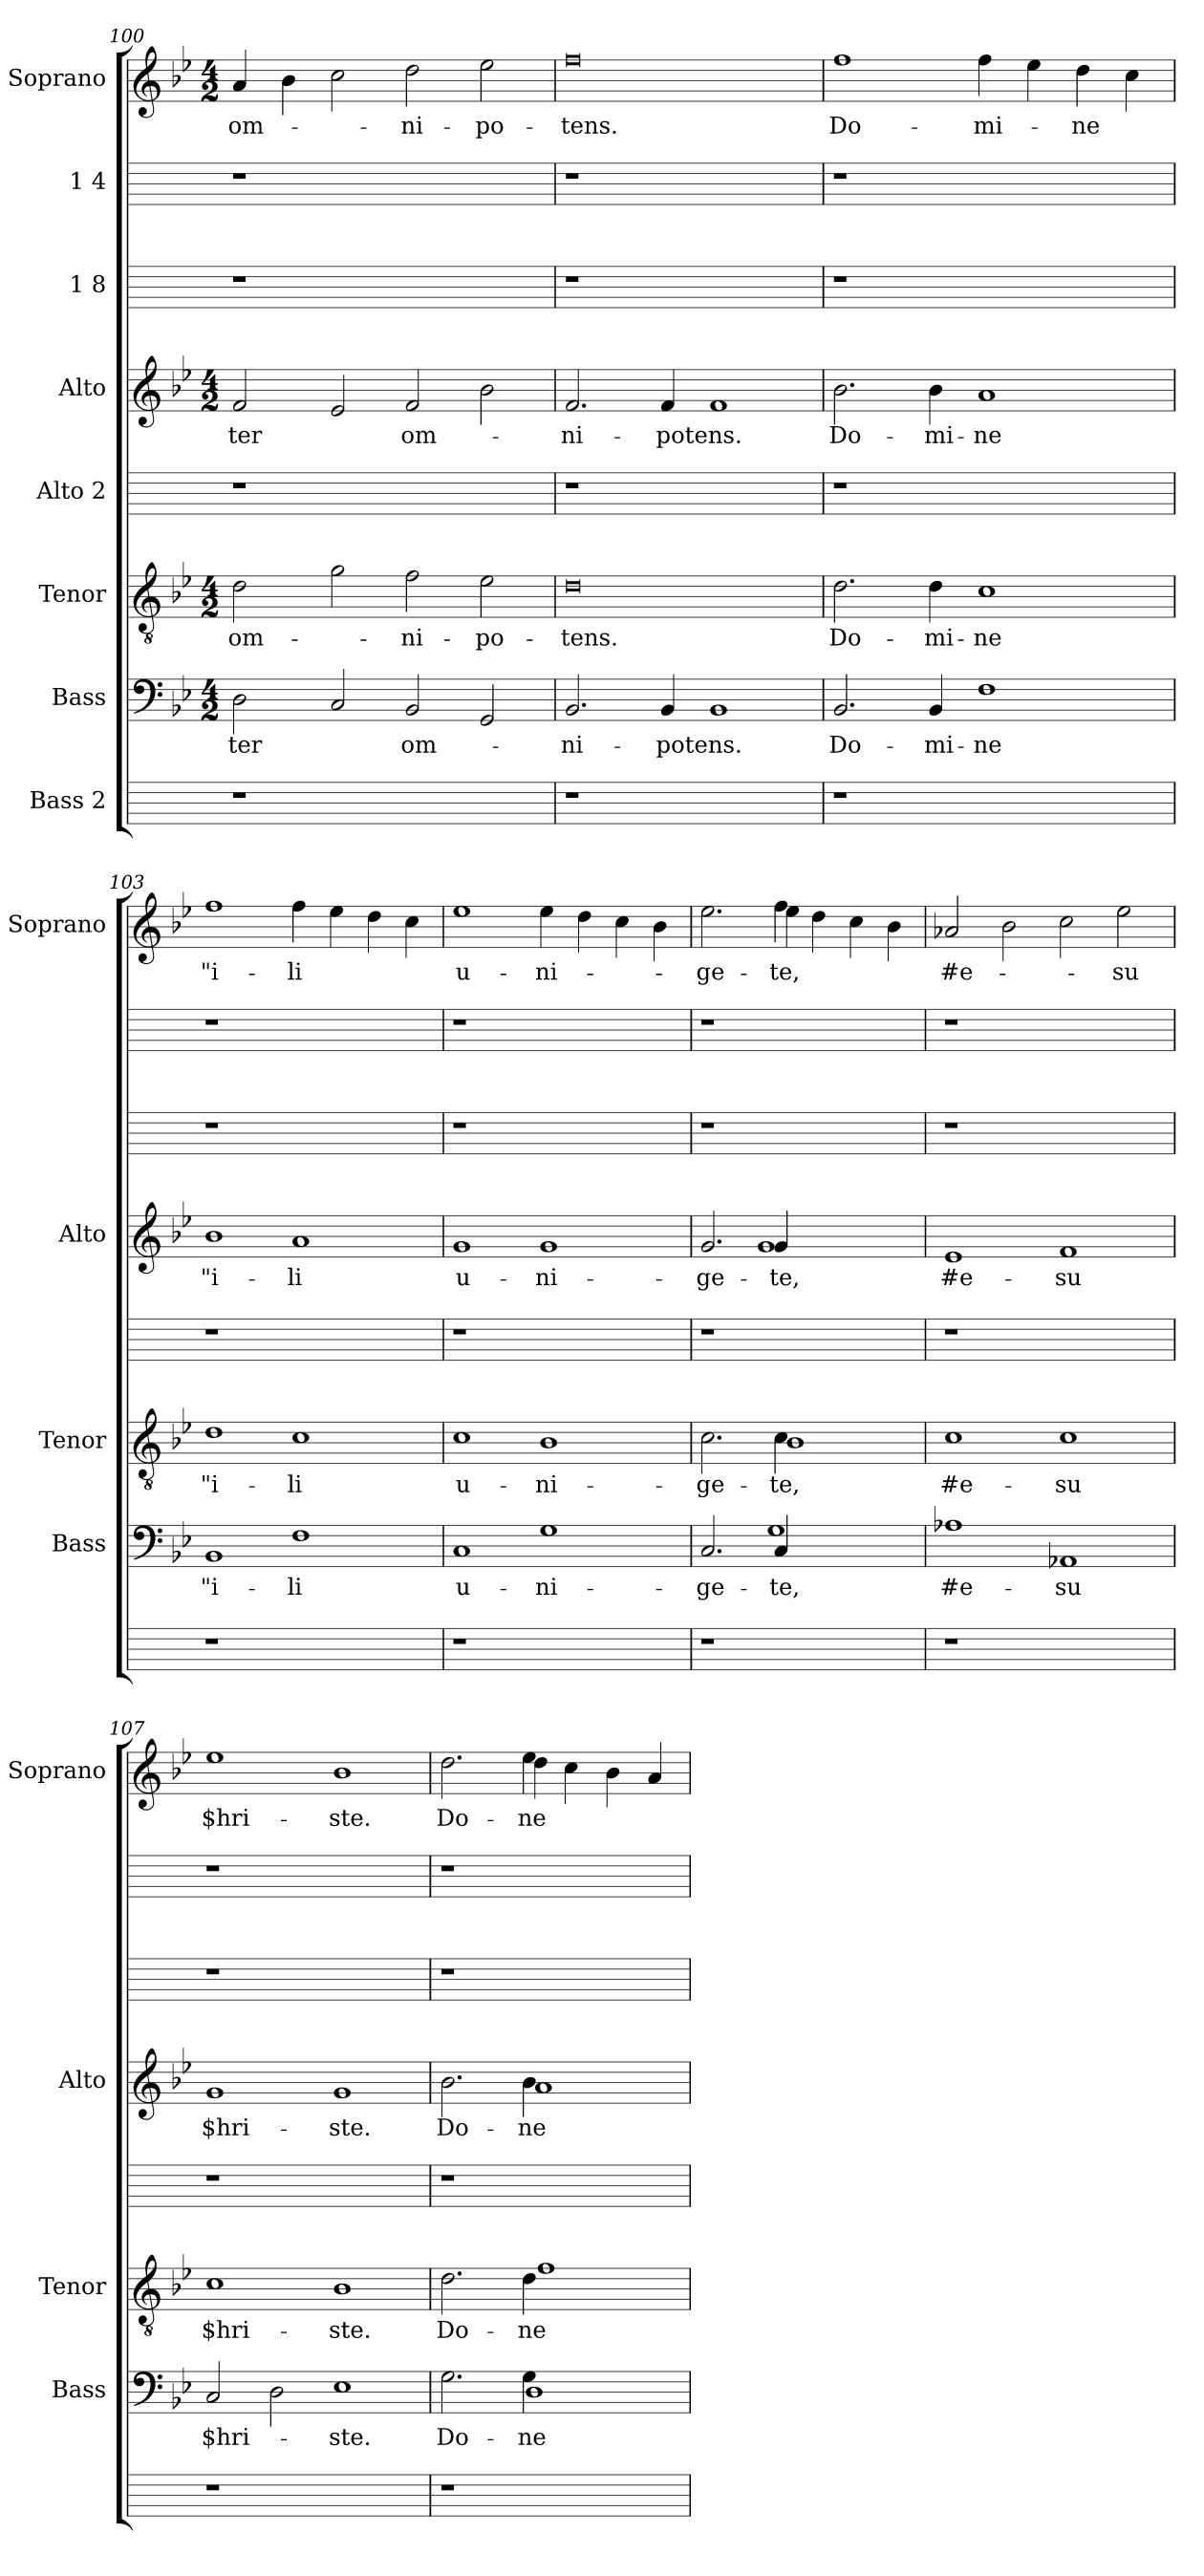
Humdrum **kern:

**kern	**kern	**text	**kern	**text	**kern	**kern	**text	**kern	**kern	**kern	**text
*part8	*part7	*part7	*part6	*part6	*part5	*part4	*part4	*part3	*part2	*part1	*part1
*staff8	*staff7	*staff7	*staff6	*staff6	*staff5	*staff4	*staff4	*staff3	*staff2	*staff1	*staff1
*I"Bass 2	*I"Bass	*	*I"Tenor	*	*I"Alto 2	*I"Alto	*	*I"1 8	*I"1 4	*I"Soprano	*
*	*I'Bass	*	*I'Tenor	*	*	*I'Alto	*	*	*	*I'Soprano	*
!!LO:PB:g=z
*	*clefF4	*	*clefGv2	*	*	*clefG2	*	*	*	*clefG2	*
*	*k[b-e-]	*	*k[b-e-]	*	*	*k[b-e-]	*	*	*	*k[b-e-]	*
*	*B-:	*	*B-:	*	*	*B-:	*	*	*	*B-:	*
*	*M4/2	*	*M4/2	*	*	*M4/2	*	*	*	*M4/2	*
=100	=100	=100	=100	=100	=100	=100	=100	=100	=100	=100	=100
!	!	!LO:LY:b:cj	!	!LO:LY:b:cj	!	!	!LO:LY:b:cj	!	!	!	!LO:LY:b:rj
1r	2D\	-ter	2d\	om-	1r	2f/	-ter	1r	1r	4a/	om-
.	.	.	.	.	.	.	.	.	.	4b-\	.
.	2C/	.	2g\	.	.	2e-/	.	.	.	2cc\	.
!	!	!LO:LY:b:cj	!	!LO:LY:b:cj	!	!	!LO:LY:b:cj	!	!	!	!LO:LY:b:cj
1ryy	2BB-/	om-	2f\	-ni-	1ryy	2f/	om-	1ryy	1ryy	2dd\	-ni-
!	!	!	!	!LO:LY:b:cj	!	!	!	!	!	!	!LO:LY:b:cj
.	2GG/	.	2e-\	-po-	.	2b-\	.	.	.	2ee-\	-po-
=101	=101	=101	=101	=101	=101	=101	=101	=101	=101	=101	=101
!	!	!LO:LY:b:cj	!	!LO:LY:b:cj	!	!	!LO:LY:b:cj	!	!	!	!LO:LY:b:cj
1r	2.BB-/	-ni-	0d	-tens.	1r	2.f/	-ni-	1r	1r	0ff	-tens.
!	!	!LO:LY:b	!	!	!	!	!LO:LY:b	!	!	!	!
.	4BB-/	-potens.	.	.	.	4f/	-potens.	.	.	.	.
1ryy	1BB-	.	.	.	1ryy	1f	.	1ryy	1ryy	.	.
=102	=102	=102	=102	=102	=102	=102	=102	=102	=102	=102	=102
!	!	!LO:LY:b:cj	!	!LO:LY:b:cj	!	!	!LO:LY:b:cj	!	!	!	!LO:LY:b:cj
1r	2.BB-/	Do-	2.d\	Do-	1r	2.b-\	Do-	1r	1r	1ff	Do-
!	!	!LO:LY:b	!	!LO:LY:b	!	!	!LO:LY:b	!	!	!	!
.	4BB-/	-mi-	4d\	-mi-	.	4b-\	-mi-	.	.	.	.
!	!	!LO:LY:b:rj	!	!LO:LY:b:rj	!	!	!LO:LY:b:rj	!	!	!	!LO:LY:b:cj
1ryy	1F	-ne	1c	-ne	1ryy	1a	-ne	1ryy	1ryy	4ff\	-mi-
.	.	.	.	.	.	.	.	.	.	4ee-\	.
!	!	!	!	!	!	!	!	!	!	!	!LO:LY:b:cj
.	.	.	.	.	.	.	.	.	.	4dd\	-ne
.	.	.	.	.	.	.	.	.	.	4cc\	.
=103	=103	=103	=103	=103	=103	=103	=103	=103	=103	=103	=103
!	!	!LO:LY:b:cj	!	!LO:LY:b:cj	!	!	!LO:LY:b:cj	!	!	!	!LO:LY:b:cj
1r	1BB-	"i-	1d	"i-	1r	1b-	"i-	1r	1r	1ff	"i-
!	!	!LO:LY:b:cj	!	!LO:LY:b:cj	!	!	!LO:LY:b:cj	!	!	!	!LO:LY:b:cj
1ryy	1F	-li	1c	-li	1ryy	1a	-li	1ryy	1ryy	4ff\	-li
.	.	.	.	.	.	.	.	.	.	4ee-\	.
.	.	.	.	.	.	.	.	.	.	4dd\	.
.	.	.	.	.	.	.	.	.	.	4cc\	.
=104	=104	=104	=104	=104	=104	=104	=104	=104	=104	=104	=104
!	!	!LO:LY:b:cj	!	!LO:LY:b:cj	!	!	!LO:LY:b:cj	!	!	!	!LO:LY:b:cj
1r	1C	u-	1c	u-	1r	1g	u-	1r	1r	1ee-	u-
!	!	!LO:LY:b:cj	!	!LO:LY:b:cj	!	!	!LO:LY:b:cj	!	!	!	!LO:LY:b:cj
1ryy	1G	-ni-	1B-	-ni-	1ryy	1g	-ni-	1ryy	1ryy	4ee-\	-ni-
.	.	.	.	.	.	.	.	.	.	4dd\	.
.	.	.	.	.	.	.	.	.	.	4cc\	.
.	.	.	.	.	.	.	.	.	.	4b-\	.
!!LO:LB:g=z
=105	=105	=105	=105	=105	=105	=105	=105	=105	=105	=105	=105
!	!	!LO:LY:b:cj	!	!LO:LY:b:cj	!	!	!LO:LY:b:cj	!	!	!	!LO:LY:b:cj
*	*^	*	*^	*	*	*^	*	*	*	*^	*
1r	2.C/	2.ryy	-ge-	2.c\	2.ryy	-ge-	1r	2.g/	2.ryy	-ge-	1r	1r	2.ee-\	2.ryy	-ge-
!	!	!	!LO:LY:b	!	!	!	!	!	!	!	!	!	!	!	!
!	!	!	!LO:LY:b:rj	!	!	!LO:LY:b	!	!	!	!	!	!	!	!	!
!	!	!	!	!	!	!LO:LY:b:rj	!	!	!	!LO:LY:b	!	!	!	!	!
!	!	!	!	!	!	!	!	!	!	!LO:LY:b:rj	!	!	!	!	!LO:LY:b:cj
!	!	!	!	!	!	!	!	!	!	!	!	!	!	!	!LO:LY:b:cj
.	4C/	1G	-te,	4c\	1B-	-te,	.	4g/	1g	-te,	.	.	4ff\	4ee-\	-te,
2.ryy	2.ryy	.	.	2.ryy	.	.	2.ryy	2.ryy	.	.	2.ryy	2.ryy	4dd\	2.ryy	.
.	.	.	.	.	.	.	.	.	.	.	.	.	4cc\	.	.
.	.	.	.	.	.	.	.	.	.	.	.	.	4b-\	.	.
*	*v	*v	*	*	*	*	*	*v	*v	*	*	*	*v	*v	*
*	*	*	*v	*v	*	*	*	*	*	*	*	*
=106	=106	=106	=106	=106	=106	=106	=106	=106	=106	=106	=106
!	!	!LO:LY:b:cj	!	!LO:LY:b:cj	!	!	!LO:LY:b:cj	!	!	!	!LO:LY:b:cj
1r	1A-X	#e-	1c	#e-	1r	1e-	#e-	1r	1r	2a-X/	#e-
.	.	.	.	.	.	.	.	.	.	2b-\	.
!	!	!LO:LY:b:cj	!	!LO:LY:b:cj	!	!	!LO:LY:b:cj	!	!	!	!
1ryy	1AA-X	-su	1c	-su	1ryy	1f	-su	1ryy	1ryy	2cc\	.
!	!	!	!	!	!	!	!	!	!	!	!LO:LY:b:cj
.	.	.	.	.	.	.	.	.	.	2ee-\	-su
=107	=107	=107	=107	=107	=107	=107	=107	=107	=107	=107	=107
!	!	!LO:LY:b:cj	!	!LO:LY:b:cj	!	!	!LO:LY:b:cj	!	!	!	!LO:LY:b:cj
1r	2C/	$hri-	1c	$hri-	1r	1g	$hri-	1r	1r	1ee-	$hri-
.	2D\	.	.	.	.	.	.	.	.	.	.
!	!	!LO:LY:b:cj	!	!LO:LY:b:cj	!	!	!LO:LY:b:cj	!	!	!	!LO:LY:b:cj
1ryy	1E-	-ste.	1B-	-ste.	1ryy	1g	-ste.	1ryy	1ryy	1b-	-ste.
=108	=108	=108	=108	=108	=108	=108	=108	=108	=108	=108	=108
!	!	!LO:LY:b:cj	!	!LO:LY:b:cj	!	!	!LO:LY:b:cj	!	!	!	!LO:LY:b:cj
*	*^	*	*^	*	*	*^	*	*	*	*^	*
1r	2.G\	2.ryy	Do-	2.d\	2.ryy	Do-	1r	2.b-\	2.ryy	Do-	1r	1r	2.dd\	2.ryy	Do-
!	!	!	!LO:LY:b	!	!	!	!	!	!	!	!	!	!	!	!
!	!	!	!LO:LY:b:rj	!	!	!LO:LY:b	!	!	!	!	!	!	!	!	!
!	!	!	!	!	!	!LO:LY:b:rj	!	!	!	!LO:LY:b	!	!	!	!	!
!	!	!	!	!	!	!	!	!	!	!LO:LY:b:rj	!	!	!	!	!LO:LY:b
!	!	!	!	!	!	!	!	!	!	!	!	!	!	!	!LO:LY:b:rj
.	4G\	1D	-ne	4d\	1f	-ne	.	4b-\	1a	-ne	.	.	4ee-\	4dd\	-ne
2.ryy	2.ryy	.	.	2.ryy	.	.	2.ryy	2.ryy	.	.	2.ryy	2.ryy	4cc\	2.ryy	.
.	.	.	.	.	.	.	.	.	.	.	.	.	4b-\	.	.
.	.	.	.	.	.	.	.	.	.	.	.	.	4a/	.	.
*	*v	*v	*	*	*	*	*	*v	*v	*	*	*	*v	*v	*
*	*	*	*v	*v	*	*	*	*	*	*	*	*
=	=	=	=	=	=	=	=	=	=	=	=
*-	*-	*-	*-	*-	*-	*-	*-	*-	*-	*-	*-
